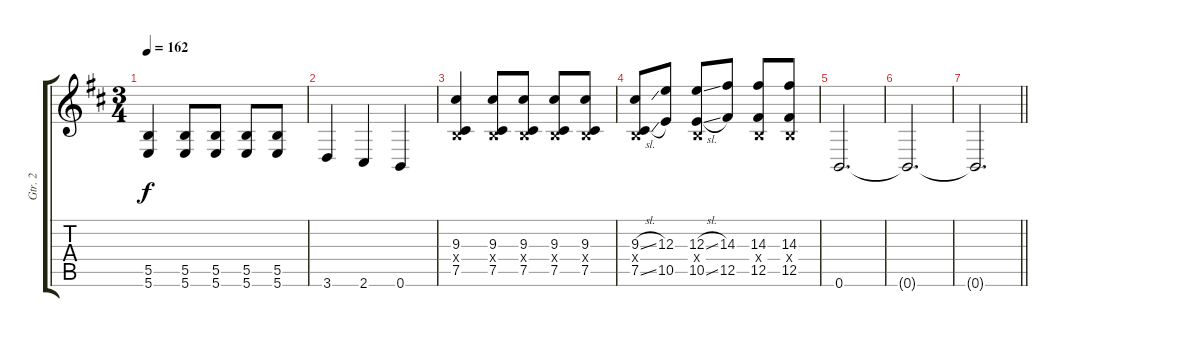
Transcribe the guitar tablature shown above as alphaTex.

\track ("Gtr. 2" "Gtr. 2") {instrument distortionguitar}
\staff {score tabs}
\tuning (Db4 Ab3 E3 B2 Gb2 B1) {hide}
\ts (3 4)
\tempo 162
\clef g2
\ks bminor
(5.5 5.6).4{dy f} (5.5 5.6).8 (5.5 5.6).8 (5.5 5.6).8 (5.5 5.6).8 |
3.6.4 2.6.4 0.6.4 |
(9.3 0.4{x} 7.5).4 (9.3 0.4{x} 7.5).8 (9.3 0.4{x} 7.5).8 (9.3 0.4{x} 7.5).8 (9.3 0.4{x} 7.5).8 |
(9.3{sl} 0.4{x} 7.5{sl}).8 (12.3 10.5).8 (12.3{sl} 0.4{x} 10.5{sl}).8 (14.3 12.5).8 (14.3 0.4{x} 12.5).8 (14.3 0.4{x} 12.5).8 |
0.6.2{d} |
0.6{t}.2{d} |
\barLineRight lightlight
0.6{t}.2{d}
